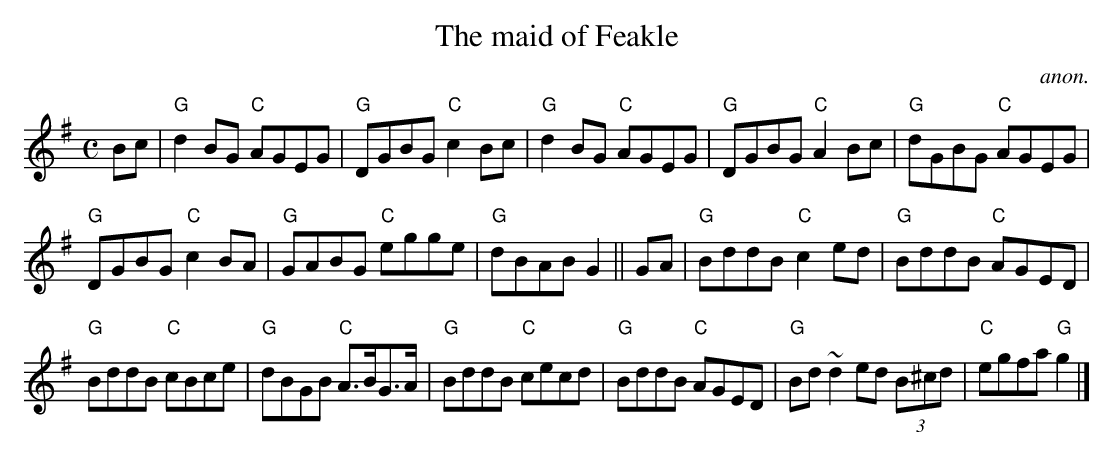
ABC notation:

X:1
T: The maid of Feakle
C: anon.
M: C
L: 1/8
K: G
Bc |"G"d2BG "C"AGEG|"G"DGBG "C"c2Bc|"G"d2BG "C"AGEG|"G"DGBG "C"A2Bc|"G"dGBG "C"AGEG|
"G"DGBG "C"c2BA|"G"GABG "C"egge|"G"dBAB G2||GA| "G"BddB "C"c2ed|"G"BddB "C"AGED|
"G"BddB "C"cBce|"G"dBGB "C"A>BG>A|"G"BddB "C"cecd|"G"BddB "C"AGED|"G"Bd~d2 ed (3B^cd|"C"egfa "G"g2|]
